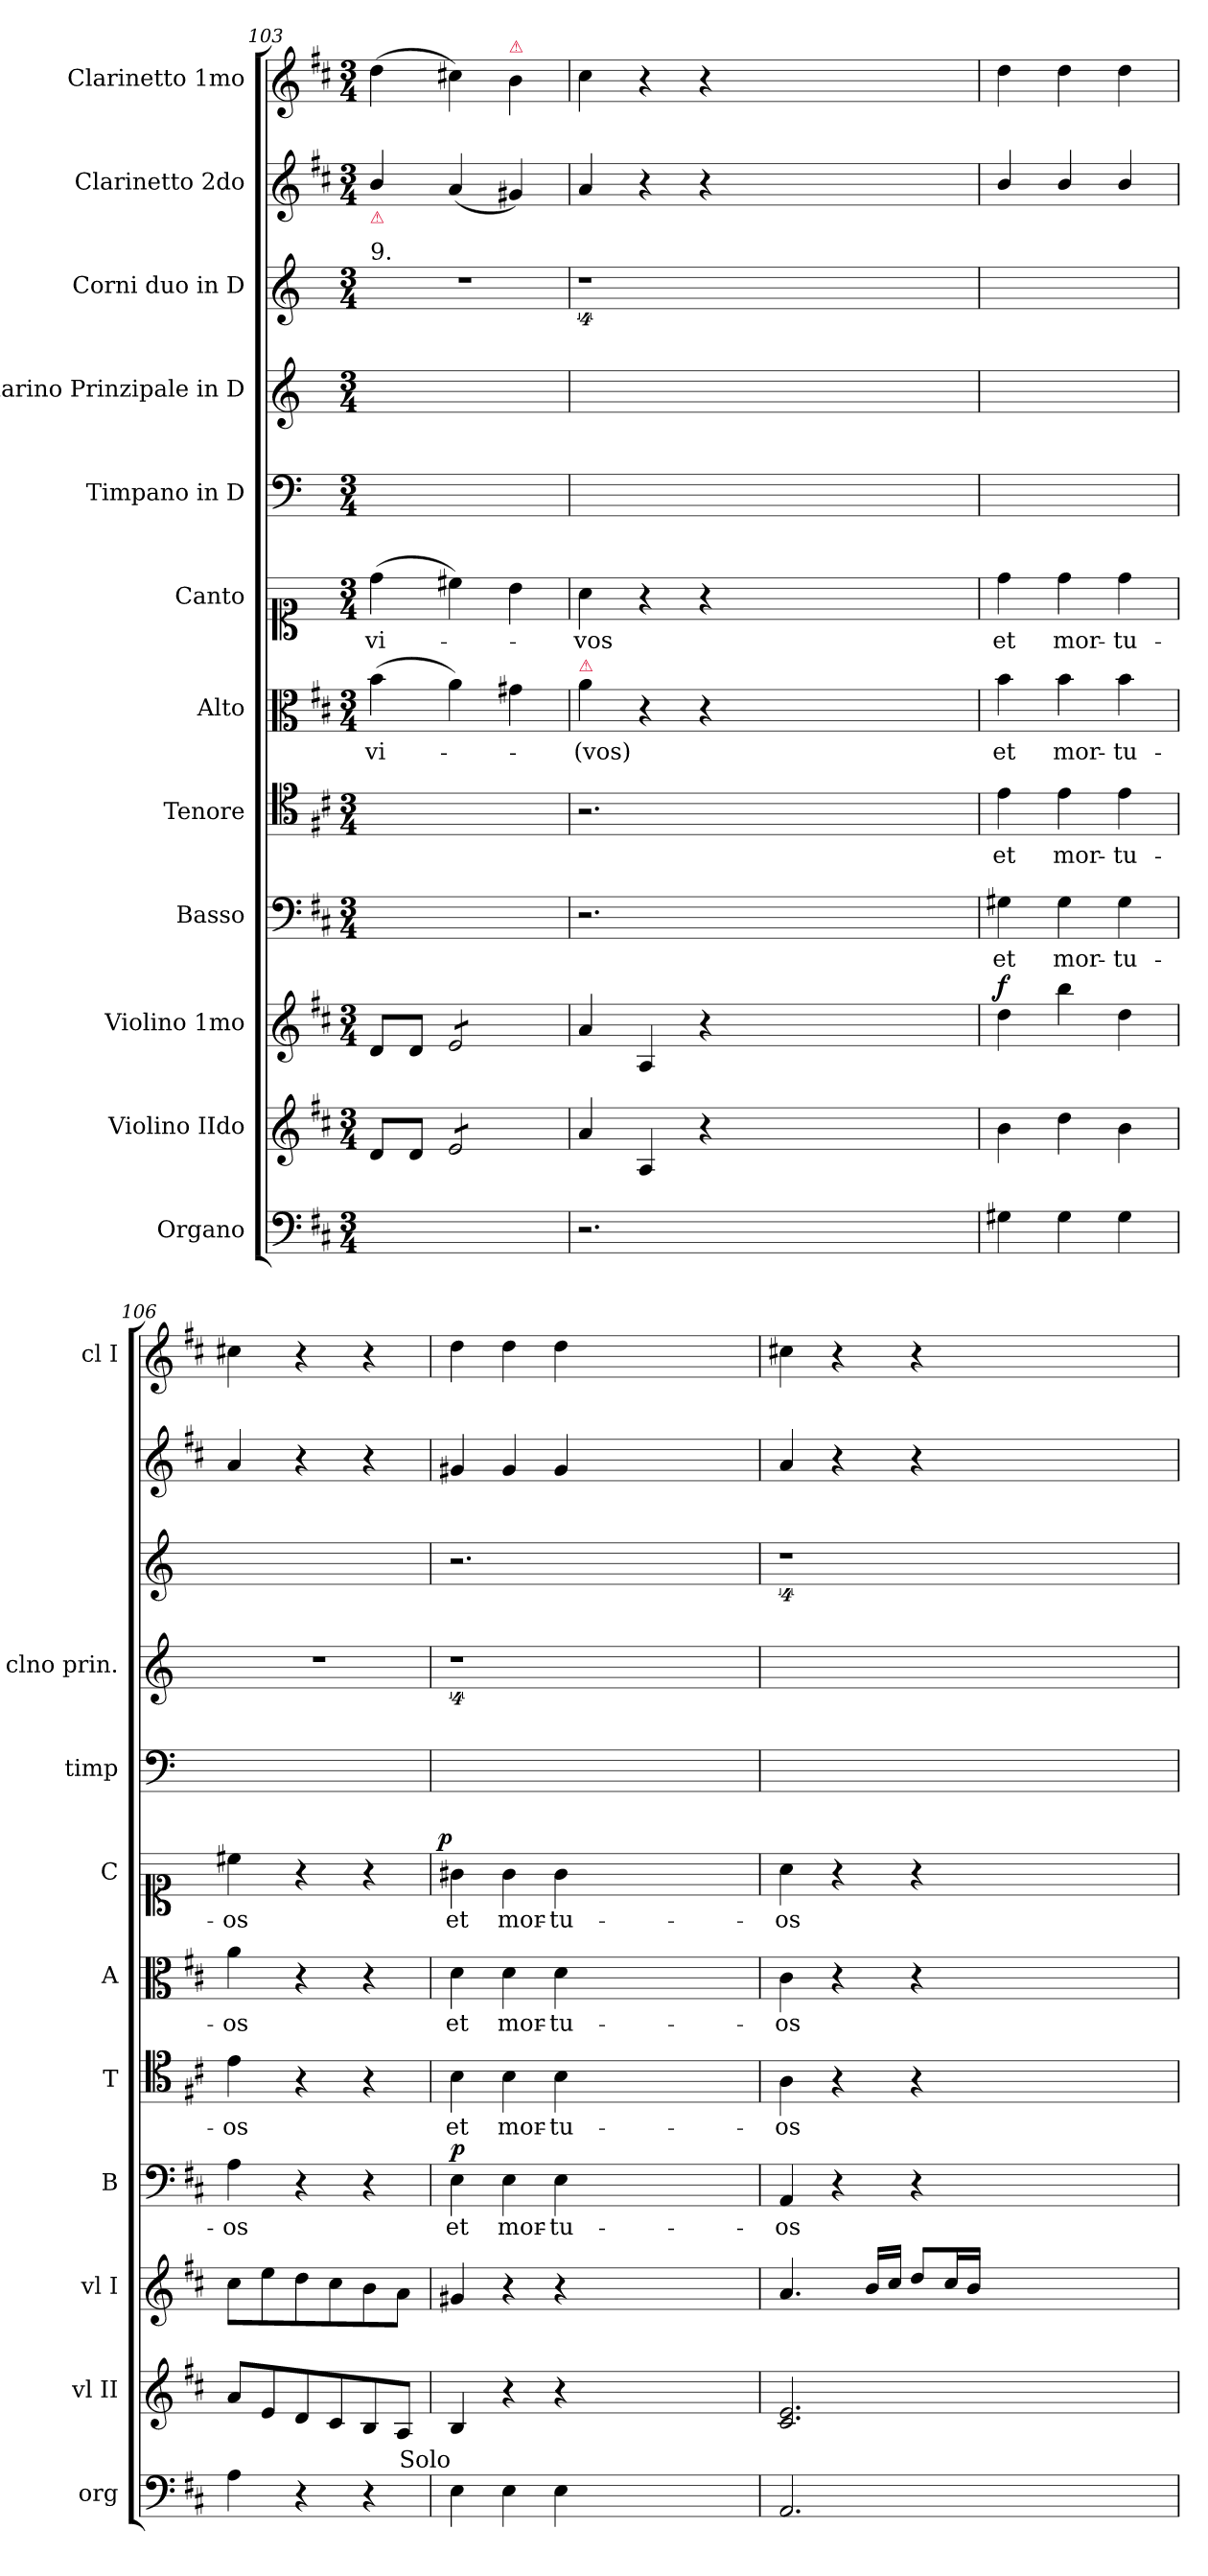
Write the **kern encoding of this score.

**kern	**kern	**kern	**dynam	**kern	**text	**dynam	**kern	**text	**kern	**text	**kern	**text	**dynam	**kern	**kern	**kern	**kern	**kern
*part12	*part11	*part10	*part10	*part9	*part9	*part9	*part8	*part8	*part7	*part7	*part6	*part6	*part6	*part5	*part4	*part3	*part2	*part1
*staff12	*staff11	*staff10	*staff10	*staff9	*staff9	*staff9	*staff8	*staff8	*staff7	*staff7	*staff6	*staff6	*staff6	*staff5	*staff4	*staff3	*staff2	*staff1
*I"Organo	*I"Violino IIdo	*I"Violino 1mo	*	*I"Basso	*	*	*I"Tenore	*	*I"Alto	*	*I"Canto	*	*	*I"Timpano in D	*I"Clarino Prinzipale in D	*I"Corni duo in D	*I"Clarinetto 2do	*I"Clarinetto 1mo
*I'org	*I'vl II	*I'vl I	*	*I'B	*	*	*I'T	*	*I'A	*	*I'C	*	*	*I'timp	*I'clno prin.	*	*	*I'cl I
*clefF4	*clefG2	*clefG2	*	*clefF4	*	*	*clefC4	*	*clefC3	*	*clefC1	*	*	*clefF4	*clefG2	*clefG2	*clefG2	*clefG2
*	*	*	*	*	*	*	*	*	*	*	*	*	*	*ITrd-1c-2	*ITrd-1c-2	*ITrd6c10	*	*
*k[f#c#]	*k[f#c#]	*k[f#c#]	*	*k[f#c#]	*	*	*k[f#c#]	*	*k[f#c#]	*	*	*	*	*k[f#c#]	*k[f#c#]	*k[f#c#]	*k[f#c#]	*k[f#c#]
*M3/4	*M3/4	*M3/4	*	*M3/4	*	*	*M3/4	*	*M3/4	*	*M3/4	*	*	*M3/4	*M3/4	*M3/4	*M3/4	*M3/4
=103	=103	=103	=103	=103	=103	=103	=103	=103	=103	=103	=103	=103	=103	=103	=103	=103	=103	=103
!	!	!	!	!	!	!	!	!	!	!	!	!	!	!	!	!	!LO:TX:b:color=crimson:t=⚠	!
!	!	!	!	!	!	!	!	!	!	!	!	!	!	!	!	!LO:TX:a:t=9.	!	!
2.ryy	8d/L	8d/L	.	2.ryy	.	.	2.ryy	.	(4b\	vi-	(4dd\	vi-	.	2.ryy	2.ryy	2.r	4b/	(4dd\
.	8d/J	8d/J	.	.	.	.	.	.	.	.	.	.	.	.	.	.	.	.
*	*tremolo	*	*	*	*	*	*	*	*	*	*	*	*	*	*	*	*	*
*	*	*tremolo	*	*	*	*	*	*	*	*	*	*	*	*	*	*	*	*
.	8e/L	8e/L	.	.	.	.	.	.	4a\)	.	4cc#\)	.	.	.	.	.	(4a/	4cc#X\)
.	8e/	8e/	.	.	.	.	.	.	.	.	.	.	.	.	.	.	.	.
!	!	!	!	!	!	!	!	!	!	!	!	!	!	!	!	!	!	!LO:TX:a:color=crimson:t=⚠
.	8e/	8e/	.	.	.	.	.	.	4g#X\	.	4b\	.	.	.	.	.	4g#X/)	4b\
.	8e/J	8e/J	.	.	.	.	.	.	.	.	.	.	.	.	.	.	.	.
*	*	*Xtremolo	*	*	*	*	*	*	*	*	*	*	*	*	*	*	*	*
*	*Xtremolo	*	*	*	*	*	*	*	*	*	*	*	*	*	*	*	*	*
=104	=104	=104	=104	=104	=104	=104	=104	=104	=104	=104	=104	=104	=104	=104	=104	=104	=104	=104
!	!	!	!	!	!	!	!	!	!LO:TX:a:color=crimson:t=⚠	!	!	!	!	!	!	!	!	!
2.r	4a/	4a/	.	2.r	.	.	2.r	.	4a\	-(vos)	4a\	-vos	.	2.ryy	0ryy	4%9r	4a/	4cc#\
.	4A/	4A/	.	.	.	.	.	.	4r	.	4r	.	.	.	.	.	4r	4r
.	4r	4r	.	.	.	.	.	.	4r	.	4r	.	.	.	.	.	4r	4r
1.ryy	1.ryy	1.ryy	.	1.ryy	.	.	1.ryy	.	1.ryy	.	1.ryy	.	.	1.ryy	.	.	1.ryy	1.ryy
.	.	.	.	.	.	.	.	.	.	.	.	.	.	.	4ryy	.	.	.
=105	=105	=105	=105	=105	=105	=105	=105	=105	=105	=105	=105	=105	=105	=105	=105	=105	=105	=105
!	!	!	!LO:DY:a	!	!	!	!	!	!	!	!	!	!	!	!	!	!	!
4G#X\	4b\	4dd\	f	4G#X\	et	.	4e\	et	4b\	et	4dd\	et	.	2.ryy	2.ryy	2.ryy	4b/	4dd\
4G#\	4dd\	4bb\	.	4G#\	mor-	.	4e\	mor-	4b\	mor-	4dd\	mor-	.	.	.	.	4b/	4dd\
4G#\	4b\	4dd\	.	4G#\	-tu-	.	4e\	-tu-	4b\	-tu-	4dd\	-tu-	.	.	.	.	4b/	4dd\
=106	=106	=106	=106	=106	=106	=106	=106	=106	=106	=106	=106	=106	=106	=106	=106	=106	=106	=106
4A\	8a/L	8cc#\L	.	4A\	-os	.	4e\	-os	4a\	-os	4cc#\	-os	.	2.ryy	2.r	2.ryy	4a/	4cc#X\
.	8e/	8ee\	.	.	.	.	.	.	.	.	.	.	.	.	.	.	.	.
4r	8d/	8dd\	.	4r	.	.	4r	.	4r	.	4r	.	.	.	.	.	4r	4r
.	8c#/	8cc#\	.	.	.	.	.	.	.	.	.	.	.	.	.	.	.	.
4r	8B/	8b\	.	4r	.	.	4r	.	4r	.	4r	.	.	.	.	.	4r	4r
.	8A/J	8a\J	.	.	.	.	.	.	.	.	.	.	.	.	.	.	.	.
=107	=107	=107	=107	=107	=107	=107	=107	=107	=107	=107	=107	=107	=107	=107	=107	=107	=107	=107
!LO:TX:a:rj:t=Solo	!	!	!	!	!	!	!	!	!	!	!	!	!	!	!	!	!	!
!	!	!	!	!	!LO:LY:i	!LO:DY:a	!	!LO:LY:i	!	!LO:LY:i	!	!LO:LY:i	!LO:DY:a:rj	!	!	!	!	!
4E\	4B/	4g#X/	.	4E\	et	p	4B\	et	4d\	et	4g#X\	et	p	2.ryy	4%9r	2.r	4g#X/	4dd\
!	!	!	!	!	!LO:LY:i	!	!	!LO:LY:i	!	!LO:LY:i	!	!LO:LY:i	!	!	!	!	!	!
4E\	4r	4r	.	4E\	mor-	.	4B\	mor-	4d\	mor-	4g#\	mor-	.	.	.	.	4g#/	4dd\
!	!	!	!	!	!LO:LY:i	!	!	!LO:LY:i	!	!LO:LY:i	!	!LO:LY:i	!	!	!	!	!	!
4E\	4r	4r	.	4E\	-tu-	.	4B\	-tu-	4d\	-tu-	4g#\	-tu-	.	.	.	.	4g#/	4dd\
1.ryy	1.ryy	1.ryy	.	1.ryy	.	.	1.ryy	.	1.ryy	.	1.ryy	.	.	1.ryy	.	1.ryy	1.ryy	1.ryy
=108	=108	=108	=108	=108	=108	=108	=108	=108	=108	=108	=108	=108	=108	=108	=108	=108	=108	=108
!	!	!	!	!	!LO:LY:i	!	!	!LO:LY:i	!	!LO:LY:i	!	!LO:LY:i	!	!	!	!	!	!
2.AA/	2.c#/ 2.e/	4.a/	.	4AA/	-os	.	4A\	-os	4c#\	-os	4a\	-os	.	2.ryy	0ryy	4%9r	4a/	4cc#X\
.	.	.	.	4r	.	.	4r	.	4r	.	4r	.	.	.	.	.	4r	4r
.	.	16b/LL	.	.	.	.	.	.	.	.	.	.	.	.	.	.	.	.
.	.	16cc#/JJ	.	.	.	.	.	.	.	.	.	.	.	.	.	.	.	.
.	.	8dd/L	.	4r	.	.	4r	.	4r	.	4r	.	.	.	.	.	4r	4r
.	.	16cc#/L	.	.	.	.	.	.	.	.	.	.	.	.	.	.	.	.
.	.	16b/JJ	.	.	.	.	.	.	.	.	.	.	.	.	.	.	.	.
1.ryy	1.ryy	1.ryy	.	1.ryy	.	.	1.ryy	.	1.ryy	.	1.ryy	.	.	1.ryy	.	.	1.ryy	1.ryy
.	.	.	.	.	.	.	.	.	.	.	.	.	.	.	4ryy	.	.	.
=	=	=	=	=	=	=	=	=	=	=	=	=	=	=	=	=	=	=
*-	*-	*-	*-	*-	*-	*-	*-	*-	*-	*-	*-	*-	*-	*-	*-	*-	*-	*-
